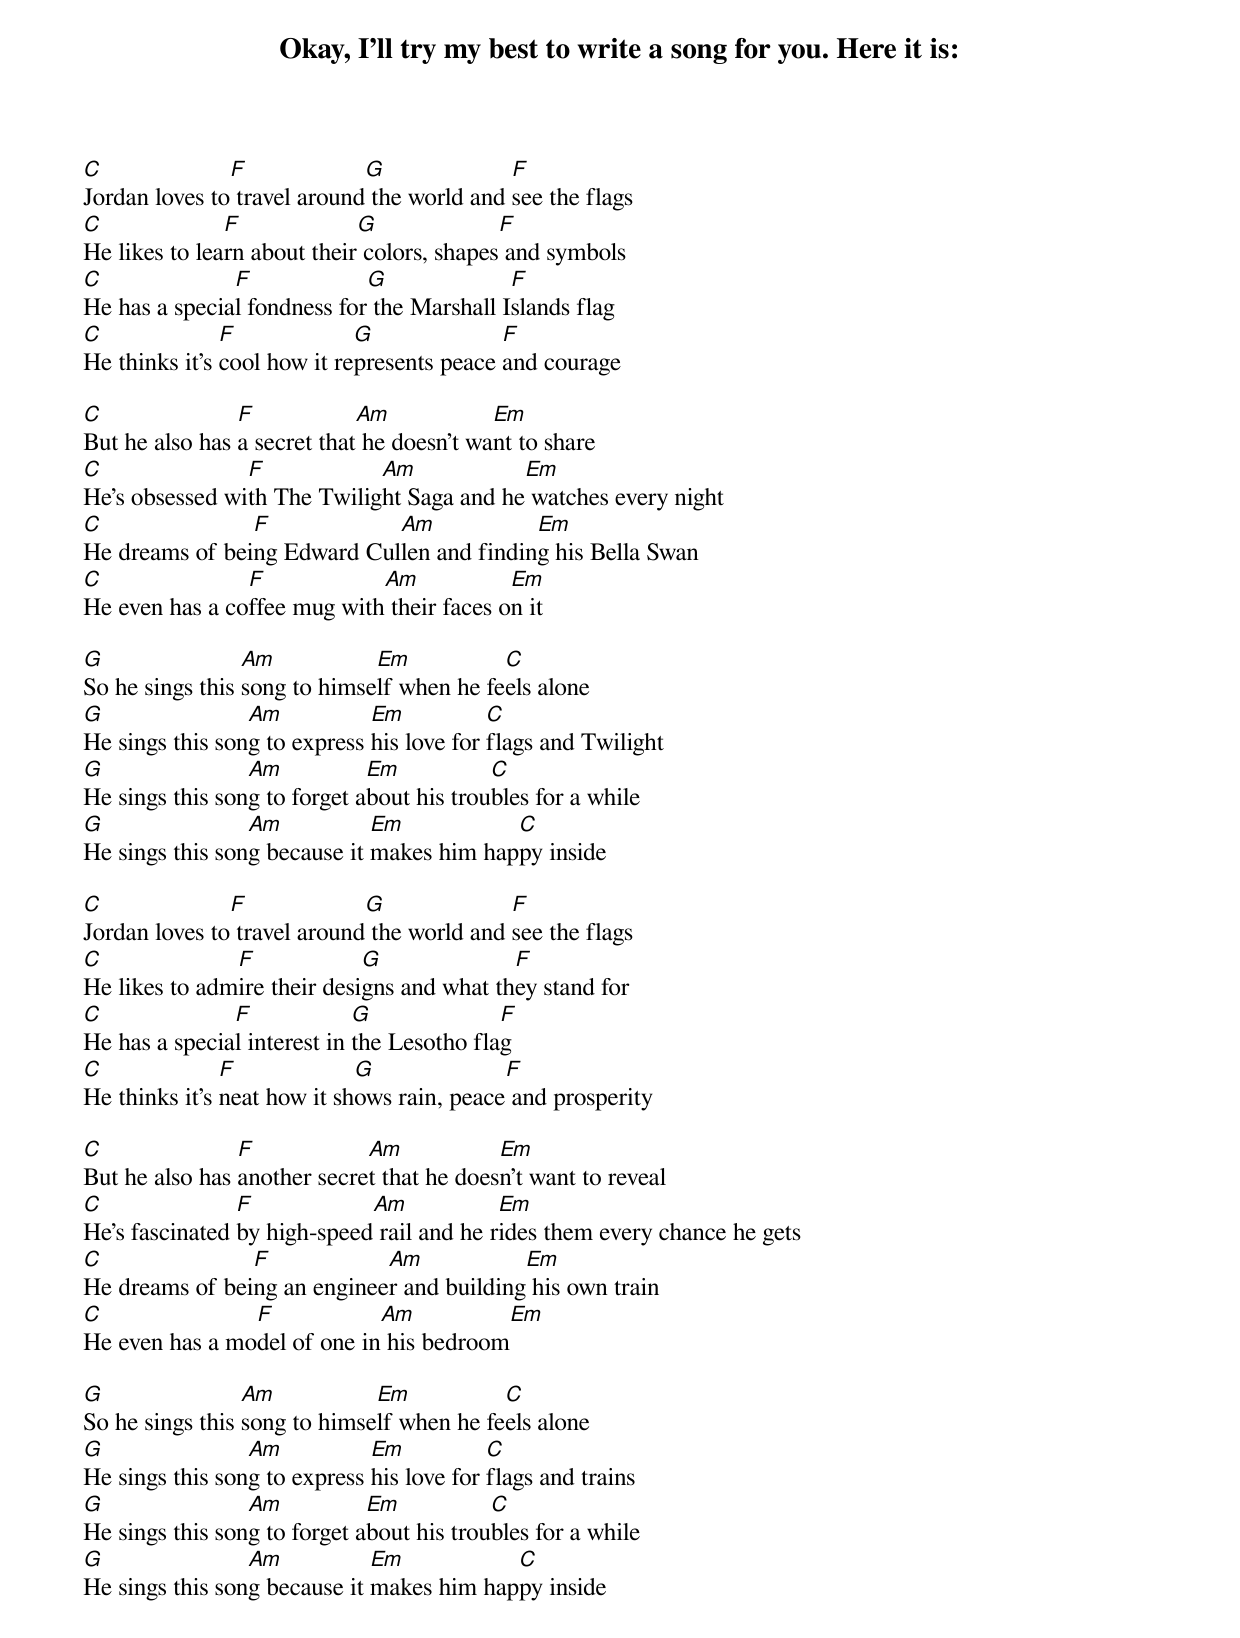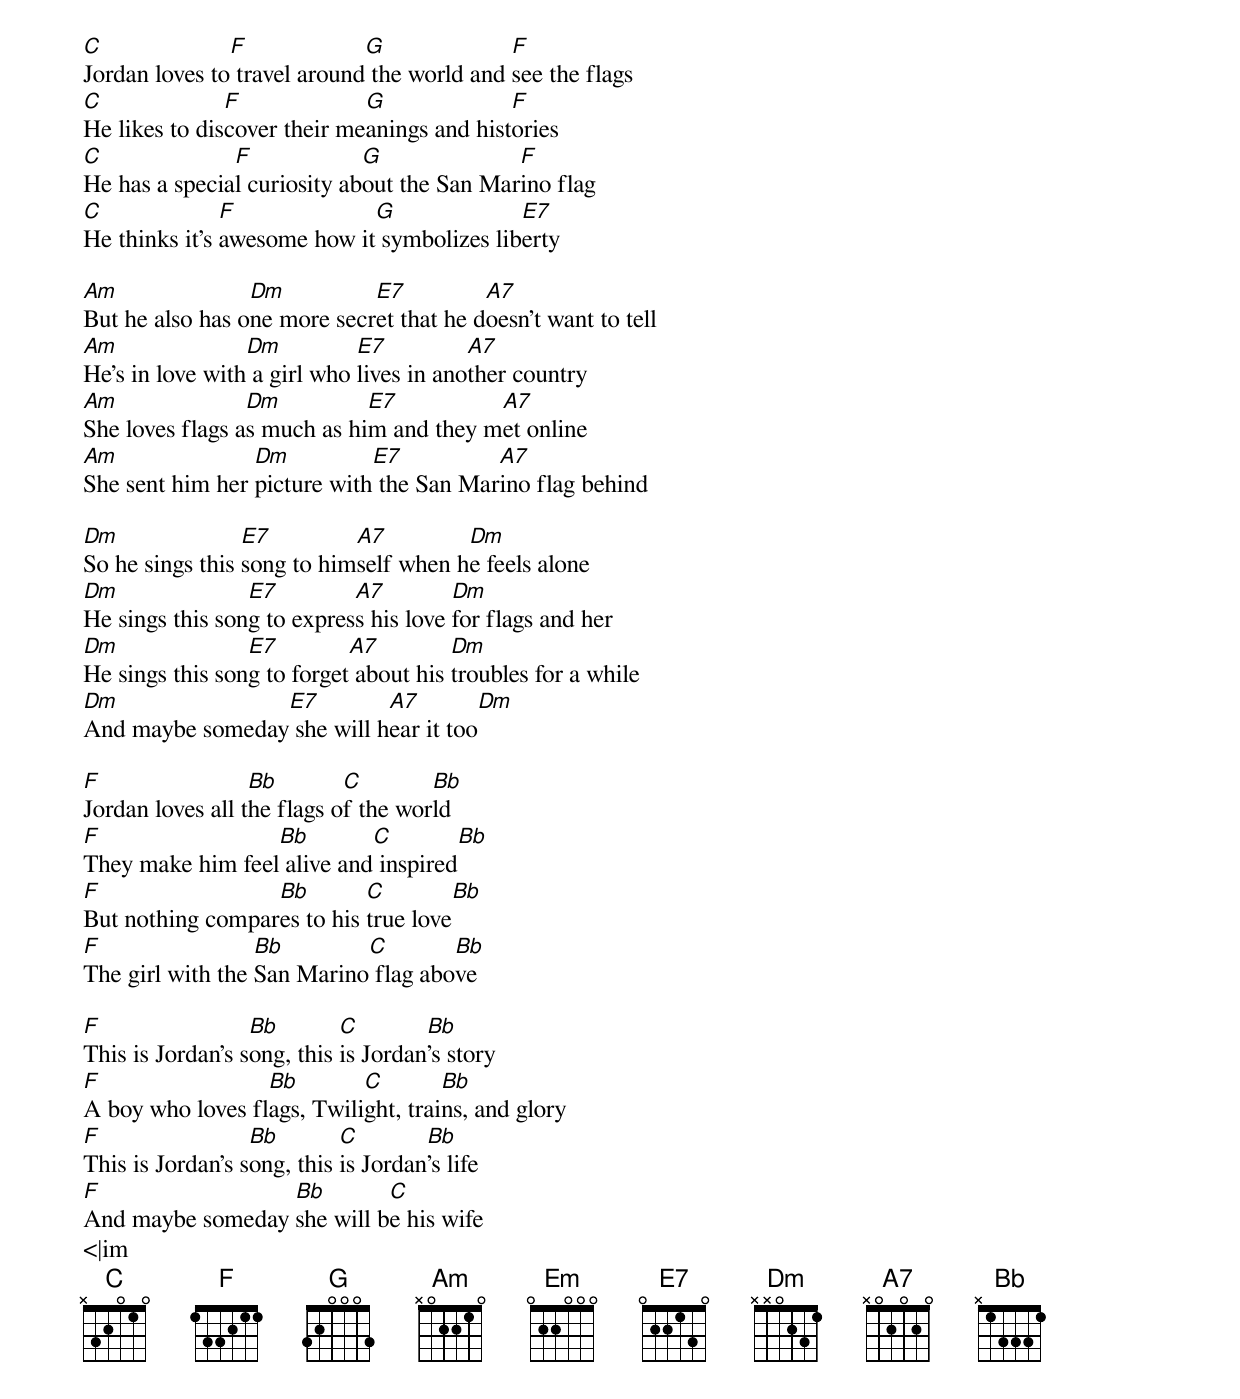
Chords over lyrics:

Okay, I'll try my best to write a song for you. Here it is:

C              F             G              F
Jordan loves to travel around the world and see the flags
C              F             G              F
He likes to learn about their colors, shapes and symbols
C              F             G              F
He has a special fondness for the Marshall Islands flag
C              F             G              F
He thinks it's cool how it represents peace and courage

C               F            Am            Em
But he also has a secret that he doesn't want to share
C               F            Am            Em
He's obsessed with The Twilight Saga and he watches every night
C               F            Am            Em
He dreams of being Edward Cullen and finding his Bella Swan
C               F            Am            Em
He even has a coffee mug with their faces on it

G                Am           Em           C
So he sings this song to himself when he feels alone
G                Am           Em           C
He sings this song to express his love for flags and Twilight
G                Am           Em           C
He sings this song to forget about his troubles for a while
G                Am           Em           C
He sings this song because it makes him happy inside

C              F             G              F
Jordan loves to travel around the world and see the flags
C              F             G              F
He likes to admire their designs and what they stand for
C              F             G              F
He has a special interest in the Lesotho flag
C              F             G              F
He thinks it's neat how it shows rain, peace and prosperity

C               F            Am            Em
But he also has another secret that he doesn't want to reveal
C               F            Am            Em
He's fascinated by high-speed rail and he rides them every chance he gets
C               F            Am            Em
He dreams of being an engineer and building his own train
C               F            Am            Em
He even has a model of one in his bedroom

G                Am           Em           C
So he sings this song to himself when he feels alone
G                Am           Em           C
He sings this song to express his love for flags and trains
G                Am           Em           C
He sings this song to forget about his troubles for a while
G                Am           Em           C
He sings this song because it makes him happy inside

C              F             G              F
Jordan loves to travel around the world and see the flags
C              F             G              F
He likes to discover their meanings and histories
C              F             G              F
He has a special curiosity about the San Marino flag
C              F             G              E7
He thinks it's awesome how it symbolizes liberty

Am               Dm          E7          A7
But he also has one more secret that he doesn't want to tell
Am               Dm          E7          A7
He's in love with a girl who lives in another country
Am               Dm          E7          A7
She loves flags as much as him and they met online
Am               Dm          E7          A7
She sent him her picture with the San Marino flag behind

Dm               E7         A7         Dm
So he sings this song to himself when he feels alone
Dm               E7         A7         Dm
He sings this song to express his love for flags and her
Dm               E7         A7         Dm
He sings this song to forget about his troubles for a while
Dm               E7         A7         Dm
And maybe someday she will hear it too

F                 Bb        C        Bb
Jordan loves all the flags of the world
F                 Bb        C        Bb
They make him feel alive and inspired
F                 Bb        C        Bb
But nothing compares to his true love
F                 Bb        C        Bb
The girl with the San Marino flag above

F                 Bb        C        Bb
This is Jordan's song, this is Jordan's story
F                 Bb        C        Bb
A boy who loves flags, Twilight, trains, and glory
F                 Bb        C        Bb
This is Jordan's song, this is Jordan's life
F                 Bb        C
And maybe someday she will be his wife
<|im
